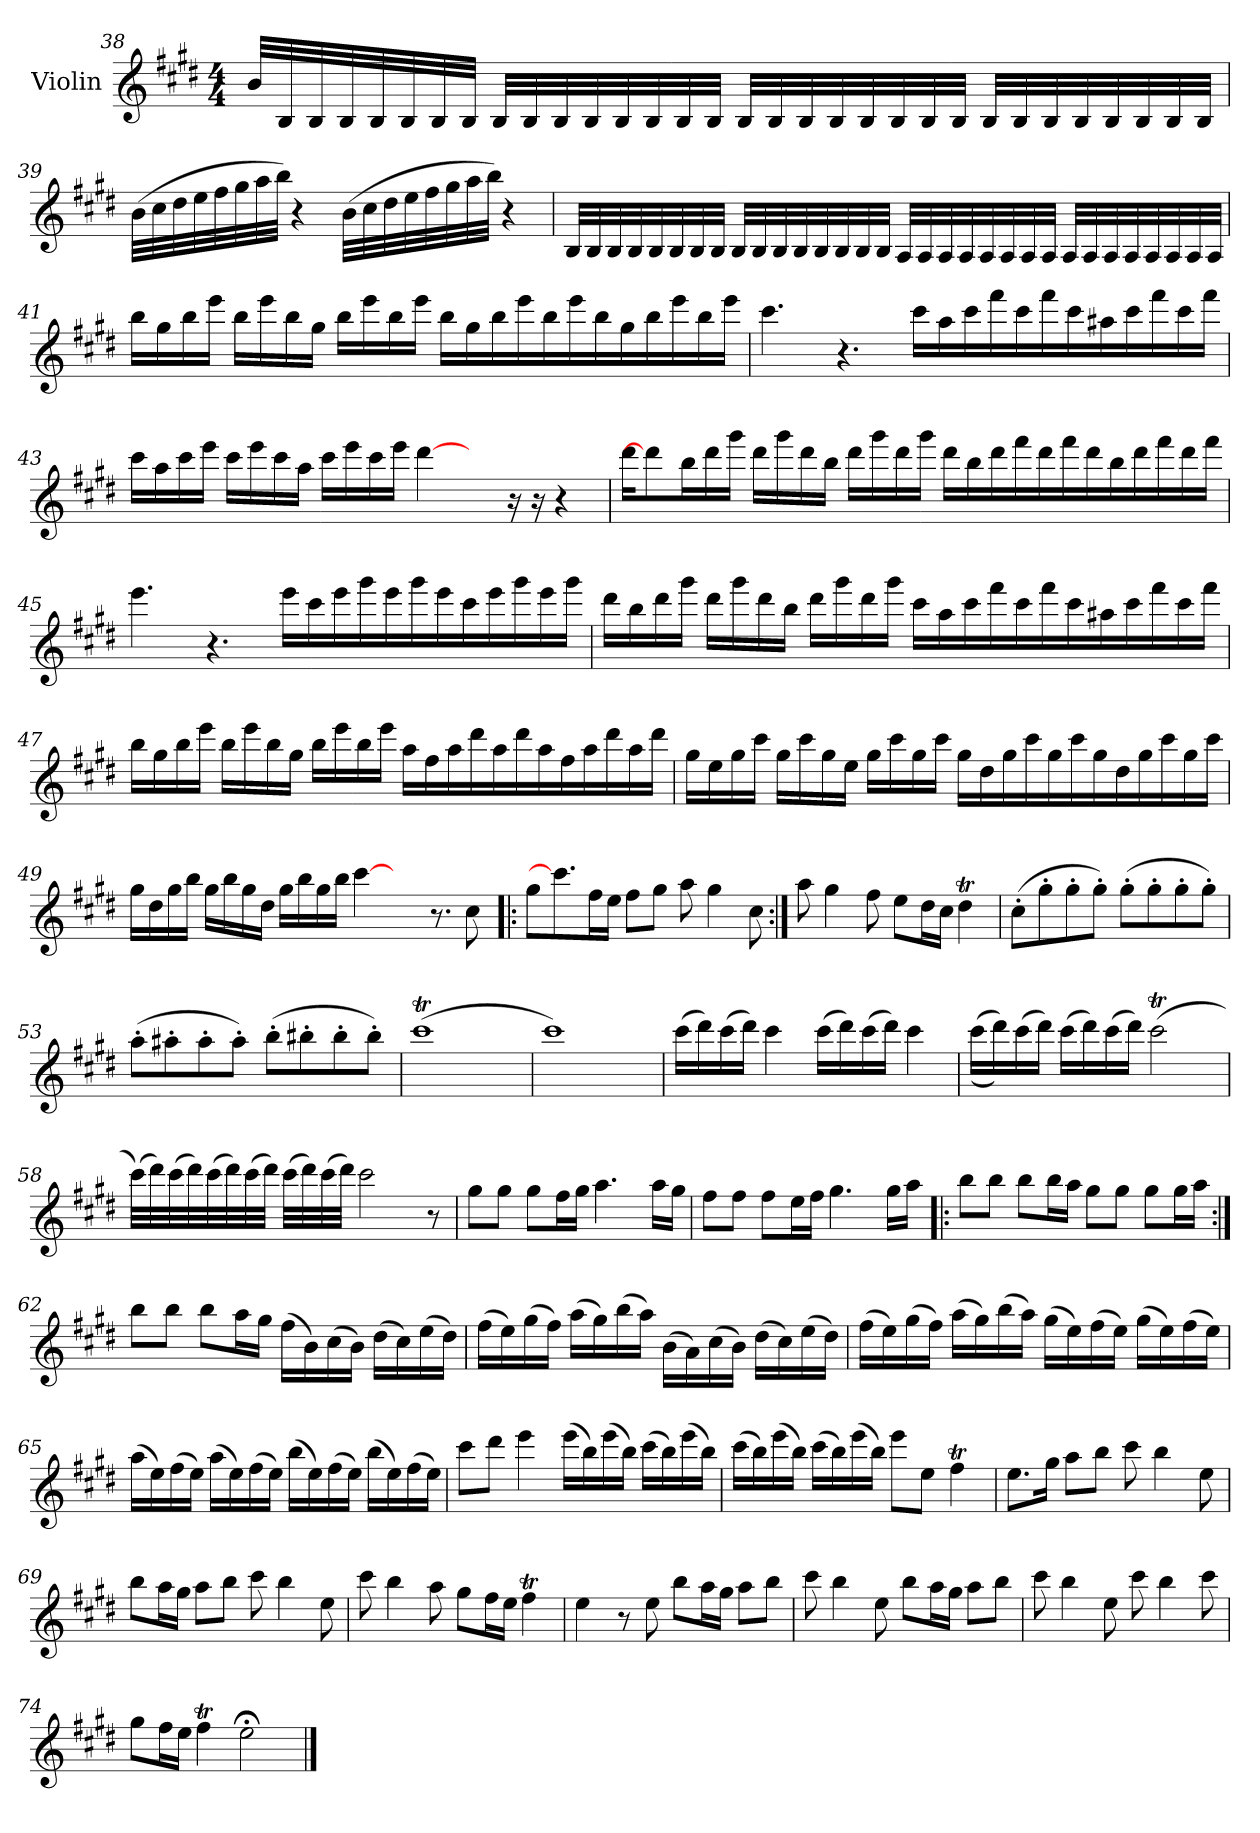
**kern
*part1
*staff1
*I"Violin
*I'Vln.
!!LO:LB:g=z
*clefG2
*k[f#c#g#d#]
*M4/4
=38
32b/LLL
32B/
32B/
32B/
32B/
32B/
32B/
32B/JJJ
32B/LLL
32B/
32B/
32B/
32B/
32B/
32B/
32B/JJJ
32B/LLL
32B/
32B/
32B/
32B/
32B/
32B/
32B/JJJ
32B/LLL
32B/
32B/
32B/
32B/
32B/
32B/
32B/JJJ
!!LO:LB:g=z
=39
(32b\LLL
32cc#\
32dd#\
32ee\
32ff#\
32gg#\
32aa\
32bb\JJJ)
4r
(32b\LLL
32cc#\
32dd#\
32ee\
32ff#\
32gg#\
32aa\
32bb\JJJ)
4r
!!LO:LB:g=z
=40
32B/LLL
32B/
32B/
32B/
32B/
32B/
32B/
32B/JJJ
32B/LLL
32B/
32B/
32B/
32B/
32B/
32B/
32B/JJJ
32A/LLL
32A/
32A/
32A/
32A/
32A/
32A/
32A/JJJ
32A/LLL
32A/
32A/
32A/
32A/
32A/
32A/
32A/JJJ
!!LO:LB:g=z
=41
16bb\LL
16gg#\
16bb\
16eee\JJ
16bb\LL
16eee\
16bb\
16gg#\JJ
16bb\LL
16eee\
16bb\
16eee\JJ
16bb\LL
16gg#\
16bb\
16eee\
16bb\
16eee\
16bb\
16gg#\
16bb\
16eee\
16bb\
16eee\JJ
!!LO:LB:g=z
=42
4.ccc#\
4.r
16ccc#\LL
16aa\
16ccc#\
16fff#\
16ccc#\
16fff#\
16ccc#\
16aa#X\
16ccc#\
16fff#\
16ccc#\
16fff#\JJ
=43
16ccc#\LL
16aa\
16ccc#\
16eee\JJ
16ccc#\LL
16eee\
16ccc#\
16aa\JJ
16ccc#\LL
16eee\
16ccc#\
16eee\JJ
[4ddd#\
8ryy
16r
16r
4r
!!LO:LB:g=z
=44
16ddd#\LL
8ddd#\]
16bb\
16ddd#\
16ggg#\JJ
16ddd#\LL
16ggg#\
16ddd#\
16bb\JJ
16ddd#\LL
16ggg#\
16ddd#\
16ggg#\JJ
16ddd#\LL
16bb\
16ddd#\
16fff#\
16ddd#\
16fff#\
16ddd#\
16bb\
16ddd#\
16fff#\
16ddd#\
16fff#\JJ
!!LO:LB:g=z
=45
4.eee\
4.r
16eee\LL
16ccc#\
16eee\
16ggg#\
16eee\
16ggg#\
16eee\
16ccc#\
16eee\
16ggg#\
16eee\
16ggg#\JJ
!!LO:LB:g=z
=46
16ddd#\LL
16bb\
16ddd#\
16ggg#\JJ
16ddd#\LL
16ggg#\
16ddd#\
16bb\JJ
16ddd#\LL
16ggg#\
16ddd#\
16ggg#\JJ
16ccc#\LL
16aa\
16ccc#\
16fff#\
16ccc#\
16fff#\
16ccc#\
16aa#X\
16ccc#\
16fff#\
16ccc#\
16fff#\JJ
!!LO:LB:g=z
=47
16bb\LL
16gg#\
16bb\
16eee\JJ
16bb\LL
16eee\
16bb\
16gg#\JJ
16bb\LL
16eee\
16bb\
16eee\JJ
16aa\LL
16ff#\
16aa\
16ddd#\
16aa\
16ddd#\
16aa\
16ff#\
16aa\
16ddd#\
16aa\
16ddd#\JJ
!!LO:LB:g=z
=48
16gg#\LL
16ee\
16gg#\
16ccc#\JJ
16gg#\LL
16ccc#\
16gg#\
16ee\JJ
16gg#\LL
16ccc#\
16gg#\
16ccc#\JJ
16gg#\LL
16dd#\
16gg#\
16ccc#\
16gg#\
16ccc#\
16gg#\
16dd#\
16gg#\
16ccc#\
16gg#\
16ccc#\JJ
=49
16gg#\LL
16dd#\
16gg#\
16bb\JJ
16gg#\LL
16bb\
16gg#\
16dd#\JJ
16gg#\LL
16bb\
16gg#\
16bb\JJ
[4ccc#\
8.ryy
8.r
8cc#\
!!LO:PB:g=z
=50!|:
8gg#\L
8.ccc#\]
16ff#\L
16ee\JJ
8ff#\L
8gg#\J
8aa\
4gg#\
8cc#\
=51:|!
8aa\
4gg#\
8ff#\
8ee\L
16dd#\L
16cc#\JJ
4dd#t\
=52
(8cc#'\L
8gg#'\
8gg#'\
8gg#'\J)
(8gg#'\L
8gg#'\
8gg#'\
8gg#'\J)
!!LO:LB:g=z
=53
(8aa'\L
8aa#X'\
8aa#'\
8aa#'\J)
(8bb'\L
8bb#X'\
8bb#'\
8bb#'\J)
=54
(1ccc#T
=55
1ccc#)
!!LO:LB:g=z
=56
(16ccc#\LL
16ddd#\)
(16ccc#\
16ddd#\JJ)
4ccc#\
(16ccc#\LL
16ddd#\)
(16ccc#\
16ddd#\JJ)
4ccc#\
=57
((16ccc#\LL
16ddd#\))
(16ccc#\
16ddd#\JJ)
(16ccc#\LL
16ddd#\)
(16ccc#\
16ddd#\JJ)
(2ccc#T\
!!LO:LB:g=z
=58
(32ccc#\LLL)
32ddd#\)
(32ccc#\
32ddd#\)
(32ccc#\
32ddd#\)
(32ccc#\
32ddd#\JJJ)
(32ccc#\LLL
32ddd#\)
(32ccc#\
32ddd#\JJJ)
2ccc#\
8r
=59
8gg#\L
8gg#\J
8gg#\L
16ff#\L
16gg#\JJ
4.aa\
16aa\LL
16gg#\JJ
=60
8ff#\L
8ff#\J
8ff#\L
16ee\L
16ff#\JJ
4.gg#\
16gg#\LL
16aa\JJ
!!LO:LB:g=z
=61!|:
8bb\L
8bb\J
8bb\L
16bb\L
16aa\JJ
8gg#\L
8gg#\J
8gg#\L
16gg#\L
16aa\JJ
=62:|!
8bb\L
8bb\J
8bb\L
16aa\L
16gg#\JJ
(16ff#\LL
16b\)
(16cc#\
16b\JJ)
(16dd#\LL
16cc#\)
(16ee\
16dd#\JJ)
=63
(16ff#\LL
16ee\)
(16gg#\
16ff#\JJ)
(16aa\LL
16gg#\)
(16bb\
16aa\JJ)
(16b\LL
16a\)
(16cc#\
16b\JJ)
(16dd#\LL
16cc#\)
(16ee\
16dd#\JJ)
!!LO:LB:g=z
=64
(16ff#\LL
16ee\)
(16gg#\
16ff#\JJ)
(16aa\LL
16gg#\)
(16bb\
16aa\JJ)
(16gg#\LL
16ee\)
(16ff#\
16ee\JJ)
(16gg#\LL
16ee\)
(16ff#\
16ee\JJ)
=65
(16aa\LL
16ee\)
(16ff#\
16ee\JJ)
(16aa\LL
16ee\)
(16ff#\
16ee\JJ)
(16bb\LL
16ee\)
(16ff#\
16ee\JJ)
(16bb\LL
16ee\)
(16ff#\
16ee\JJ)
!!LO:LB:g=z
=66
8ccc#\L
8ddd#\J
4eee\
(16eee\LL
16bb\)
(16eee\
16bb\JJ)
(16ccc#\LL
16bb\)
(16eee\
16bb\JJ)
=67
(16ccc#\LL
16bb\)
(16eee\
16bb\JJ)
(16ccc#\LL
16bb\)
(16eee\
16bb\JJ)
8eee\L
8ee\J
4ff#T\
=68
8.ee\L
16gg#\Jk
8aa\L
8bb\J
8ccc#\
4bb\
8ee\
!!LO:LB:g=z
=69
8bb\L
16aa\L
16gg#\JJ
8aa\L
8bb\J
8ccc#\
4bb\
8ee\
=70
8ccc#\
4bb\
8aa\
8gg#\L
16ff#\L
16ee\JJ
4ff#T\
=71
4ee\
8r
8ee\
8bb\L
16aa\L
16gg#\JJ
8aa\L
8bb\J
=72
8ccc#\
4bb\
8ee\
8bb\L
16aa\L
16gg#\JJ
8aa\L
8bb\J
!!LO:LB:g=z
=73
8ccc#\
4bb\
8ee\
8ccc#\
4bb\
8ccc#\
=74
8gg#\L
16ff#\L
16ee\JJ
4ff#T\
2ee;<\
==
*-
